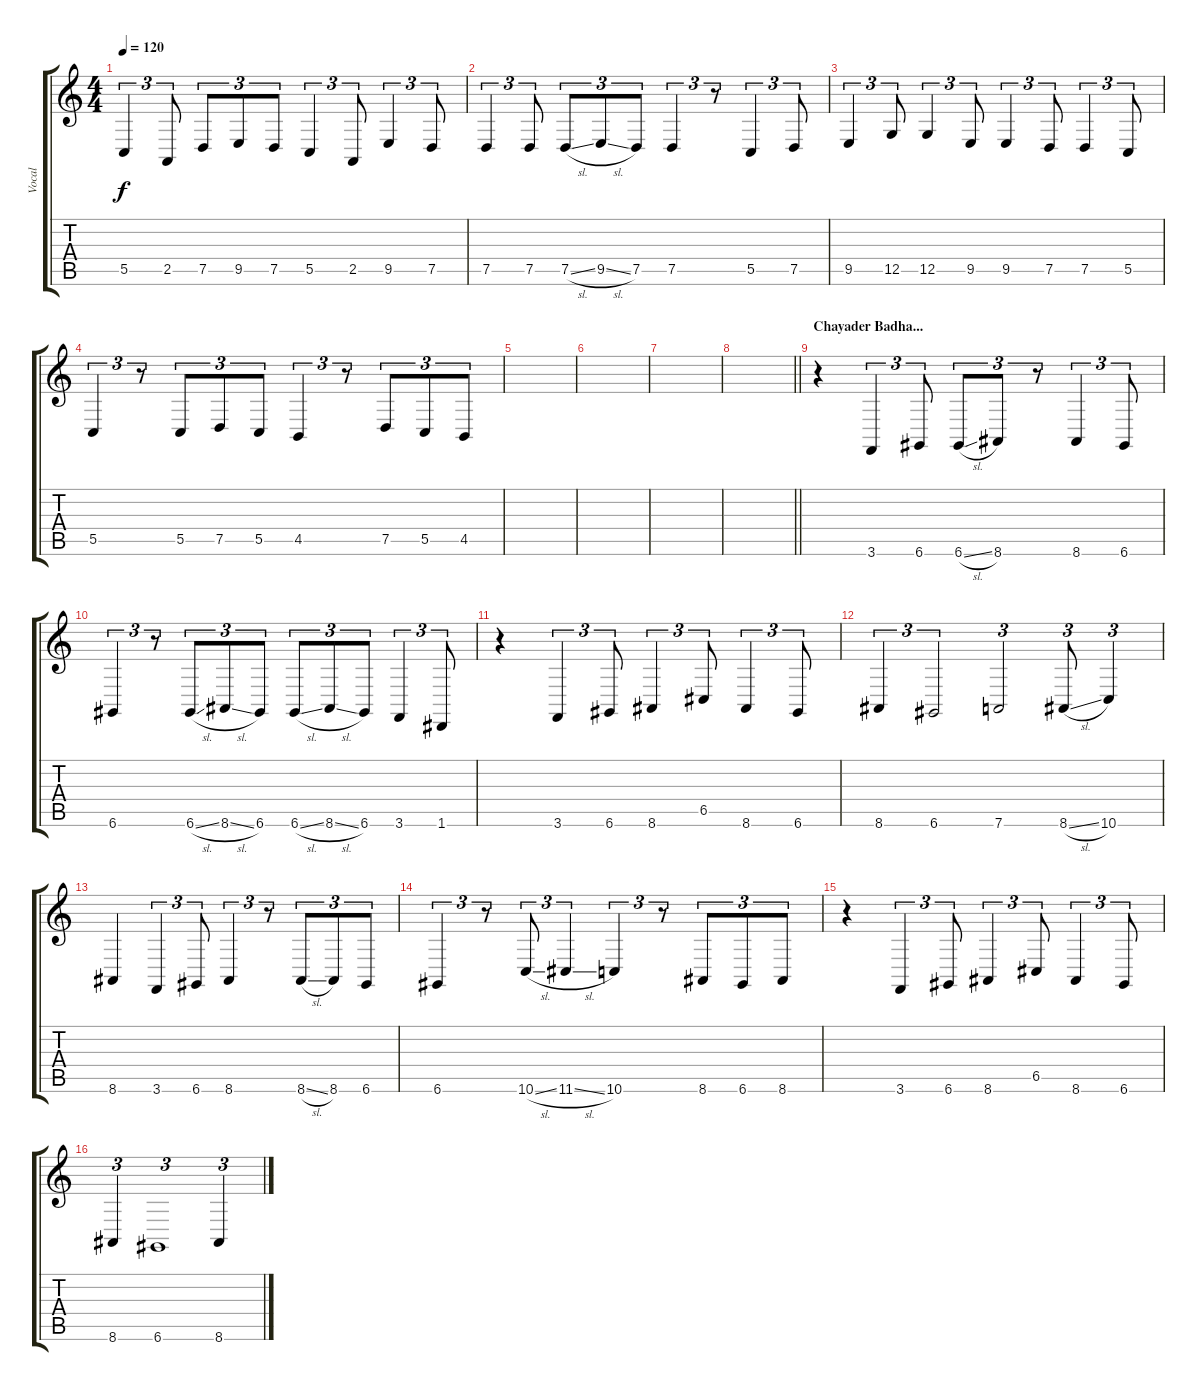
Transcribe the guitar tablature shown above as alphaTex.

\track ("Vocal" "Vocal") {instrument lead1square}
\staff {score tabs}
\tuning (D4 A3 F3 C3 G2 D2) {hide}
\ts (4 4)
\tempo 120
\clef g2
\ks c
5.5.4{tu (3 2) dy f} 2.5.8{tu (3 2)} 7.5.8{tu (3 2)} 9.5.8{tu (3 2)} 7.5.8{tu (3 2)} 5.5.4{tu (3 2)} 2.5.8{tu (3 2)} 9.5.4{tu (3 2)} 7.5.8{tu (3 2)} |
7.5.4{tu (3 2)} 7.5.8{tu (3 2)} 7.5{sl}.8{tu (3 2)} 9.5{sl}.8{tu (3 2)} 7.5.8{tu (3 2)} 7.5.4{tu (3 2)} r.8{tu (3 2)} 5.5.4{tu (3 2)} 7.5.8{tu (3 2)} |
9.5.4{tu (3 2)} 12.5.8{tu (3 2)} 12.5.4{tu (3 2)} 9.5.8{tu (3 2)} 9.5.4{tu (3 2)} 7.5.8{tu (3 2)} 7.5.4{tu (3 2)} 5.5.8{tu (3 2)} |
5.5.4{tu (3 2)} r.8{tu (3 2)} 5.5.8{tu (3 2)} 7.5.8{tu (3 2)} 5.5.8{tu (3 2)} 4.5.4{tu (3 2)} r.8{tu (3 2)} 7.5.8{tu (3 2)} 5.5.8{tu (3 2)} 4.5.8{tu (3 2)} |
|
|
|
\barLineRight lightlight
|
\section ("" "Chayader Badha...")
r.4 3.6.4{tu (3 2)} 6.6.8{tu (3 2)} 6.6{sl}.8{tu (3 2)} 8.6.8{tu (3 2)} r.8{tu (3 2)} 8.6.4{tu (3 2)} 6.6.8{tu (3 2)} |
6.6.4{tu (3 2)} r.8{tu (3 2)} 6.6{sl}.8{tu (3 2)} 8.6{sl}.8{tu (3 2)} 6.6.8{tu (3 2)} 6.6{sl}.8{tu (3 2)} 8.6{sl}.8{tu (3 2)} 6.6.8{tu (3 2)} 3.6.4{tu (3 2)} 1.6.8{tu (3 2)} |
r.4 3.6.4{tu (3 2)} 6.6.8{tu (3 2)} 8.6.4{tu (3 2)} 6.5.8{tu (3 2)} 8.6.4{tu (3 2)} 6.6.8{tu (3 2)} |
8.6.4{tu (3 2)} 6.6.2{tu (3 2)} 7.6.2{tu (3 2)} 8.6{sl}.8{tu (3 2)} 10.6.4{tu (3 2)} |
8.6.4 3.6.4{tu (3 2)} 6.6.8{tu (3 2)} 8.6.4{tu (3 2)} r.8{tu (3 2)} 8.6{sl}.8{tu (3 2)} 8.6.8{tu (3 2)} 6.6.8{tu (3 2)} |
6.6.4{tu (3 2)} r.8{tu (3 2)} 10.6{sl}.8{tu (3 2)} 11.6{sl}.4{tu (3 2)} 10.6.4{tu (3 2)} r.8{tu (3 2)} 8.6.8{tu (3 2)} 6.6.8{tu (3 2)} 8.6.8{tu (3 2)} |
r.4 3.6.4{tu (3 2)} 6.6.8{tu (3 2)} 8.6.4{tu (3 2)} 6.5.8{tu (3 2)} 8.6.4{tu (3 2)} 6.6.8{tu (3 2)} |
8.6.4{tu (3 2)} 6.6.1{tu (3 2)} 8.6.4{tu (3 2)}
